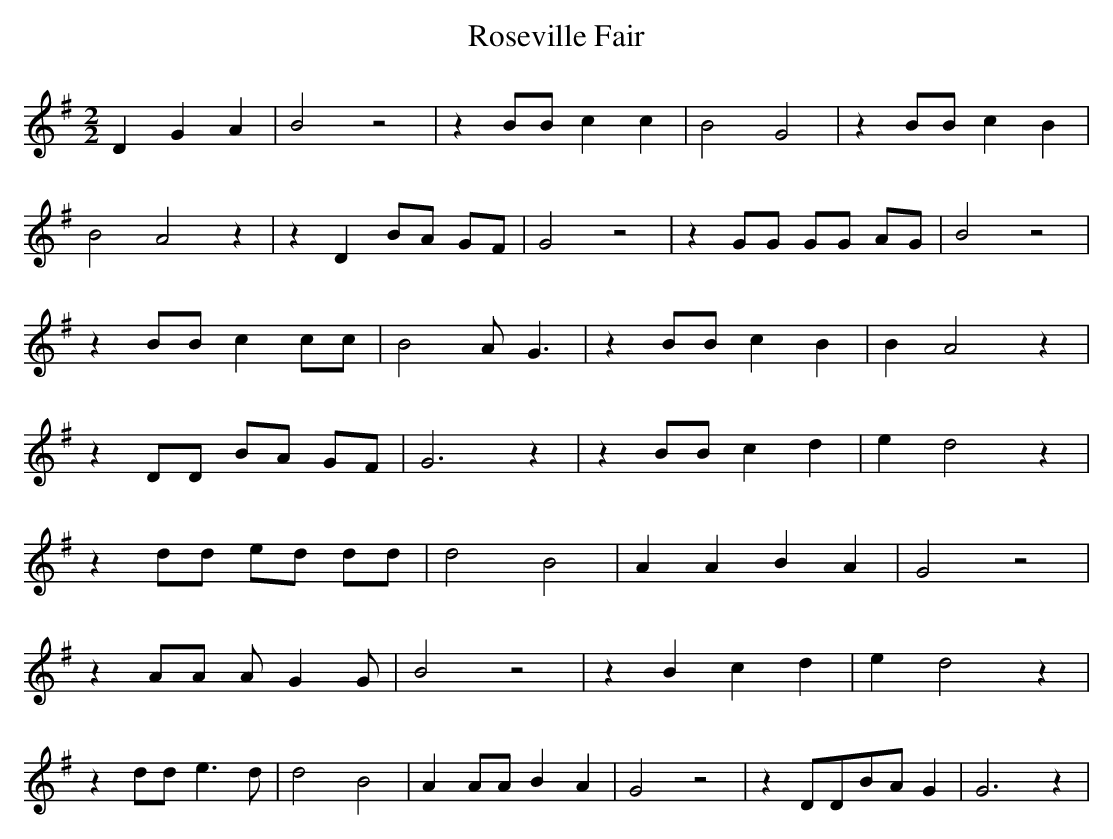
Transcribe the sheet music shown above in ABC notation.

X:1
T:Roseville Fair
M:2/2
L:1/8
K:G
D2 G2A2|B4 z4|z2 BB c2 c2|B4 G4|z2 BB c2 B2|
B4 A4 z2|z2 D2 BA GF|G4 z4|z2 GG GG AG|B4 z4|
z2 BB c2 cc|B4 A- G3|z2 BB c2 B2|B2- A4 z2|
z2 DD BA GF|G6 z2|z2 BB c2 d2|e2- d4 z2|
z2 dd ed dd|d4 B4-|A2 A2 B2 A2|G4 z4|
z2 AA A- G2 G|B4 z4|z2 B2 c2 d2|e2- d4 z2|
z2 dd e3 d|d4 B4-|A2 AA B2 A2|G4 z4|z2 DDB-A G2|G6 z2|
